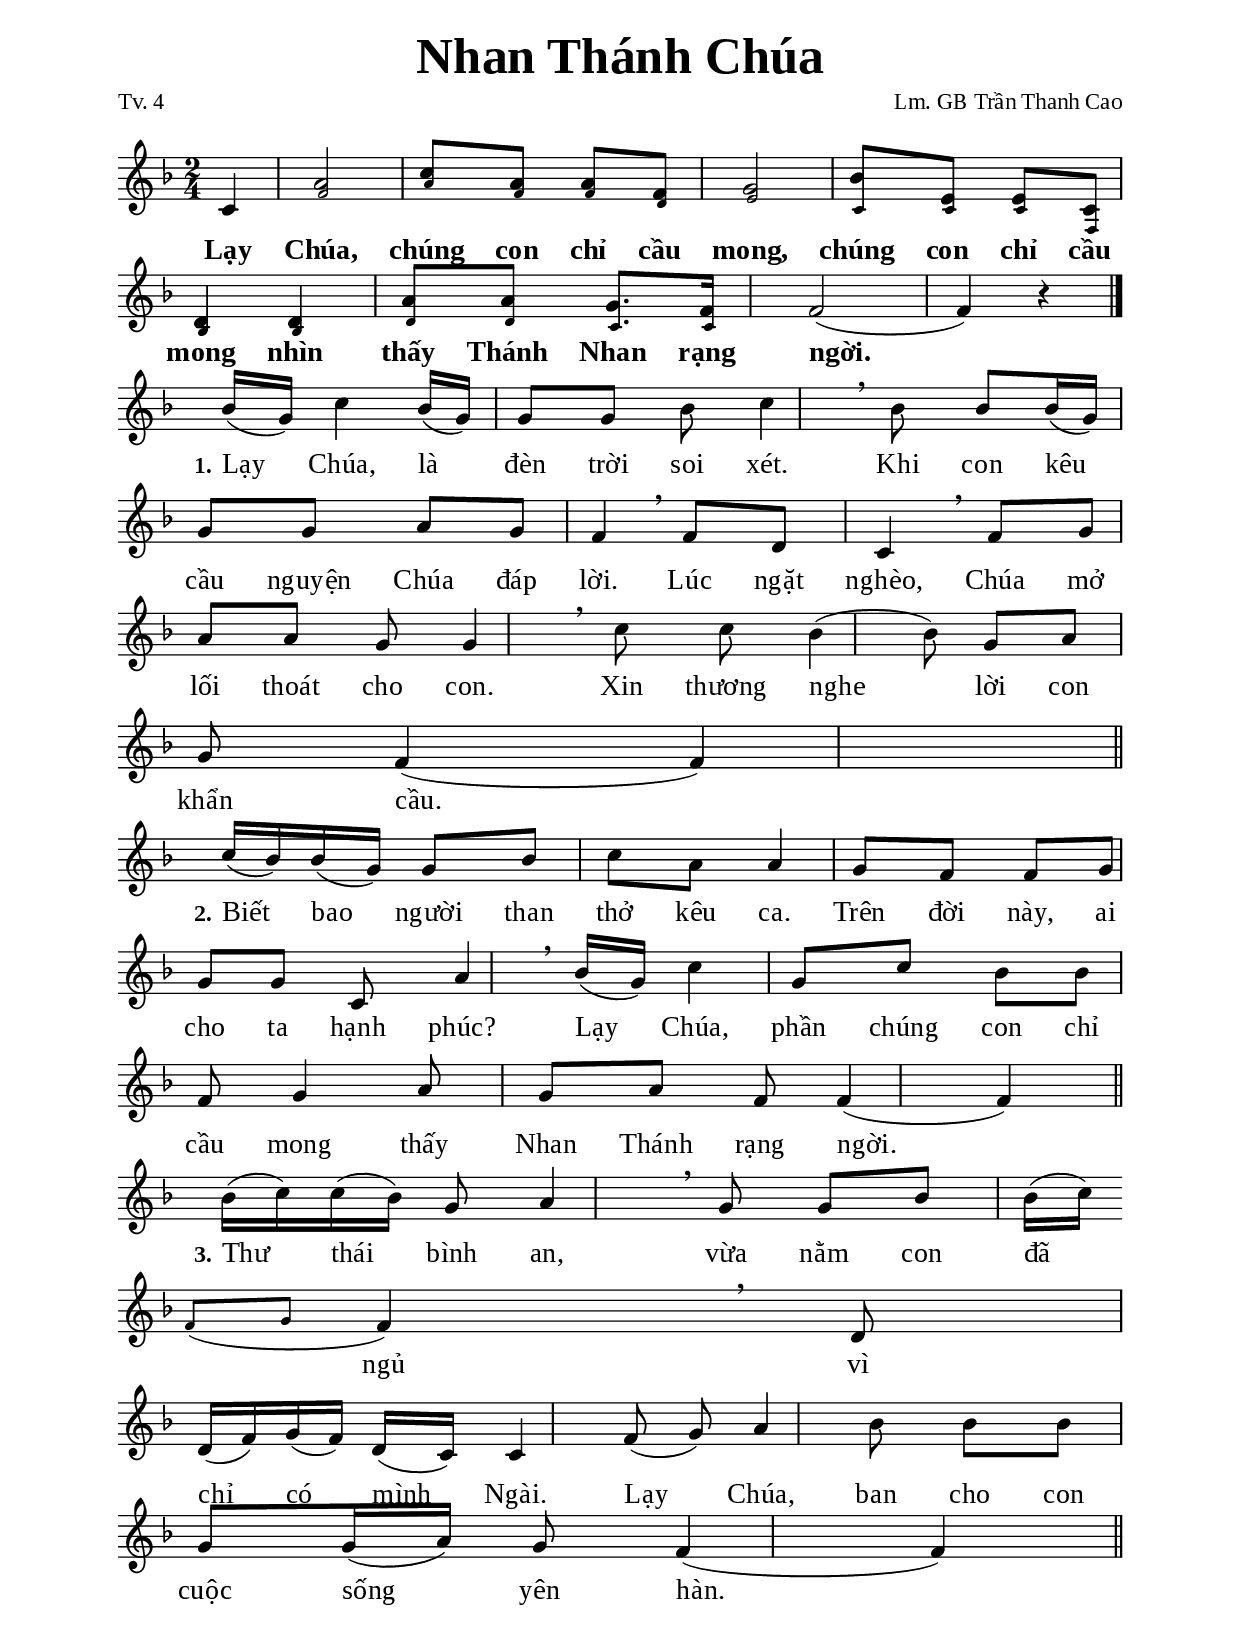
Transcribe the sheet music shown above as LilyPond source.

% Cài đặt chung
\version "2.22.1"
\include "english.ly"

\header {
  title = \markup { \fontsize #3 "Nhan Thánh Chúa" }
  poet = "Tv. 4"
  composer = "Lm. GB Trần Thanh Cao"
  arranger = " "
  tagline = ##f
}

% Nhạc điệp khúc
nhacDiepKhucSop = \relative c' {
  \partial 4 c4 |
  a'2 |
  c8 a a f |
  g2 |
  bf8 e, e c |
  d4 d |
  a'8 a g8. f16 |
  f2 ( |
  f4) r4 \bar "|."
}

nhacDiepKhucBas = \relative c' {
  \skip 4
  f2 |
  a8 f f d |
  e2 |
  c8 c c f, |
  bf4 bf |
  d8 d c8. c16 |
  f2 ( |
  f4) r
}

% Nhạc phiên khúc
nhacPhienKhucMot = \relative c'' {
  bf16 (g) c4 bf16 (g) g8 g bf c4 \breathe
  bf8 bf bf16 (g) g8 g a g f4 \breathe
  f8 d c4 \breathe
  f8 g a a g g4 \breathe
  c8 c bf4 (bf8) 
  g a g f4 (f) \bar "||"
}

nhacPhienKhucHai = \relative c'' {
  c16 (bf) bf (g) g8 bf c a a4 g8 f f g g g c, a'4 \breathe
  bf16 (g) c4 g8 c bf bf f g4 a8 g a f f4 (f) \bar "||"
}

nhacPhienKhucBa = \relative c'' {
  bf16 (c) c (bf) g8 a4 \breathe
  g8 g bf bf16 (c) \break
  \slashedGrace { f,8 (g } f4) \breathe
  d8 d16 (f) g (f) d (c) c4 f8 (g) a4 bf8 bf bf
  g g16 (a) g8 f4 (f) \bar "||"
}

% Lời điệp khúc
loiDiepKhuc = \lyricmode {
  Lạy Chúa, chúng con chỉ cầu mong,
  chúng con chỉ cầu mong nhìn thấy Thánh Nhan rạng ngời.
}

% Lời phiên khúc
loiPhienKhucMot = \lyricmode {
  \set stanza = #"1."
  Lạy Chúa, là đèn trời soi xét.
  Khi con kêu cầu nguyện Chúa đáp lời.
  Lúc ngặt nghèo, Chúa mở lối thoát cho con.
  Xin thương nghe lời con khẩn cầu.
}

loiPhienKhucHai = \lyricmode {
  \set stanza = #"2."
  Biết bao người than thở kêu ca.
  Trên đời này, ai cho ta hạnh phúc?
  Lạy Chúa, phần chúng con chỉ cầu mong
  thấy Nhan Thánh rạng ngời.
}

loiPhienKhucBa = \lyricmode {
  \set stanza = #"3."
  Thư thái bình an, vừa nằm con đã ngủ vì chỉ có mình Ngài.
  Lạy Chúa, ban cho con cuộc sống yên hàn.
}


% Dàn trang
\paper {
  #(set-paper-size "a4")
  top-margin = 20\mm
  bottom-margin = 10\mm
  left-margin = 20\mm
  right-margin = 20\mm
  indent = #0
  #(define fonts
    (make-pango-font-tree
      "Liberation Serif"
      "Liberation Serif"
      "Liberation Serif"
      (/ 20 20)))
  page-count = #1
  system-system-spacing = #'((basic-distance . 12)
                             (minimum-distance . 12)
                             (padding . 1))
  score-system-spacing = #'((basic-distance . 12)
                             (minimum-distance . 12)
                             (padding . 1))
}

% Thiết lập tông và nhịp
TongNhip = { \key f \major \time 2/4 }

% Đổi kích thước nốt cho bè phụ
notBePhu =
#(define-music-function (font-size music) (number? ly:music?)
   (for-some-music
     (lambda (m)
       (if (music-is-of-type? m 'rhythmic-event)
           (begin
             (set! (ly:music-property m 'tweaks)
                   (cons `(font-size . ,font-size)
                         (ly:music-property m 'tweaks)))
             #t)
           #f))
     music)
   music)

\score {
  \new ChoirStaff <<
    \new Staff = diepKhuc \with {
        \consists "Merge_rests_engraver"
        %\magnifyStaff #(magstep +1)
        printPartCombineTexts = ##f
      }
      <<
      \new Voice \TongNhip \partCombine 
        \nhacDiepKhucSop
        \notBePhu -3 { \nhacDiepKhucBas }
      \new NullVoice = nhacThamChieu \nhacDiepKhucSop
      \new Lyrics \with {
          \override VerticalAxisGroup.
            nonstaff-relatedstaff-spacing.padding = #0.5
          \override VerticalAxisGroup.
            nonstaff-unrelatedstaff-spacing.padding = #1
        }
        \lyricsto nhacThamChieu \loiDiepKhuc
      >>
  >>
  \layout {
    \override Lyrics.LyricText.font-series = #'bold
    \override Lyrics.LyricText.font-size = #+2
    \override Lyrics.LyricSpace.minimum-distance = #3
    \override Score.BarNumber.break-visibility = ##(#f #f #f)
    \override Score.SpacingSpanner.uniform-stretching = ##t
  }
}

\score {
  \new ChoirStaff <<
    \new Staff = phienKhuc \with {
        %\magnifyStaff #(magstep +1)
      }
      <<
      \new Voice = beSop {
        \key f \major \time 2/4 \nhacPhienKhucMot
      }
    >>
    \new Lyrics \with {
          \override VerticalAxisGroup.
            nonstaff-relatedstaff-spacing.padding = #1
          \override VerticalAxisGroup.
            nonstaff-unrelatedstaff-spacing.padding = #1
        }
        \lyricsto beSop \loiPhienKhucMot
  >>
  \layout {
    \override Staff.TimeSignature.transparent = ##t
    \override Lyrics.LyricText.font-size = #+2
    \override Lyrics.LyricSpace.minimum-distance = #4
    \override Score.BarNumber.break-visibility = ##(#f #f #f)
    \override Score.SpacingSpanner.uniform-stretching = ##t
    \set Score.barAlways = ##t
    \set Score.defaultBarType = ""
  } 
}

\score {
  \new ChoirStaff <<
    \new Staff = phienKhuc \with {
        %\magnifyStaff #(magstep +1)
      }
      <<
      \new Voice = beSop {
        \key f \major \time 2/4 \nhacPhienKhucHai
      }
    >>
    \new Lyrics \with {
          \override VerticalAxisGroup.
            nonstaff-relatedstaff-spacing.padding = #1
          \override VerticalAxisGroup.
            nonstaff-unrelatedstaff-spacing.padding = #1
        }
        \lyricsto beSop \loiPhienKhucHai
  >>
  \layout {
    \override Staff.TimeSignature.transparent = ##t
    \override Lyrics.LyricText.font-size = #+2
    \override Lyrics.LyricSpace.minimum-distance = #4
    \override Score.BarNumber.break-visibility = ##(#f #f #f)
    \override Score.SpacingSpanner.uniform-stretching = ##t
    \set Score.barAlways = ##t
    \set Score.defaultBarType = ""
  } 
}

\score {
  \new ChoirStaff <<
    \new Staff = phienKhuc \with {
        %\magnifyStaff #(magstep +1)
      }
      <<
      \new Voice = beSop {
        \key f \major \time 2/4 \nhacPhienKhucBa
      }
    >>
    \new Lyrics \with {
          \override VerticalAxisGroup.
            nonstaff-relatedstaff-spacing.padding = #1
          \override VerticalAxisGroup.
            nonstaff-unrelatedstaff-spacing.padding = #1
        }
        \lyricsto beSop \loiPhienKhucBa
  >>
  \layout {
    \override Staff.TimeSignature.transparent = ##t
    \override Lyrics.LyricText.font-size = #+2
    \override Lyrics.LyricSpace.minimum-distance = #5
    \override Score.BarNumber.break-visibility = ##(#f #f #f)
    \override Score.SpacingSpanner.uniform-stretching = ##t
    \set Score.barAlways = ##t
    \set Score.defaultBarType = ""
  } 
}
